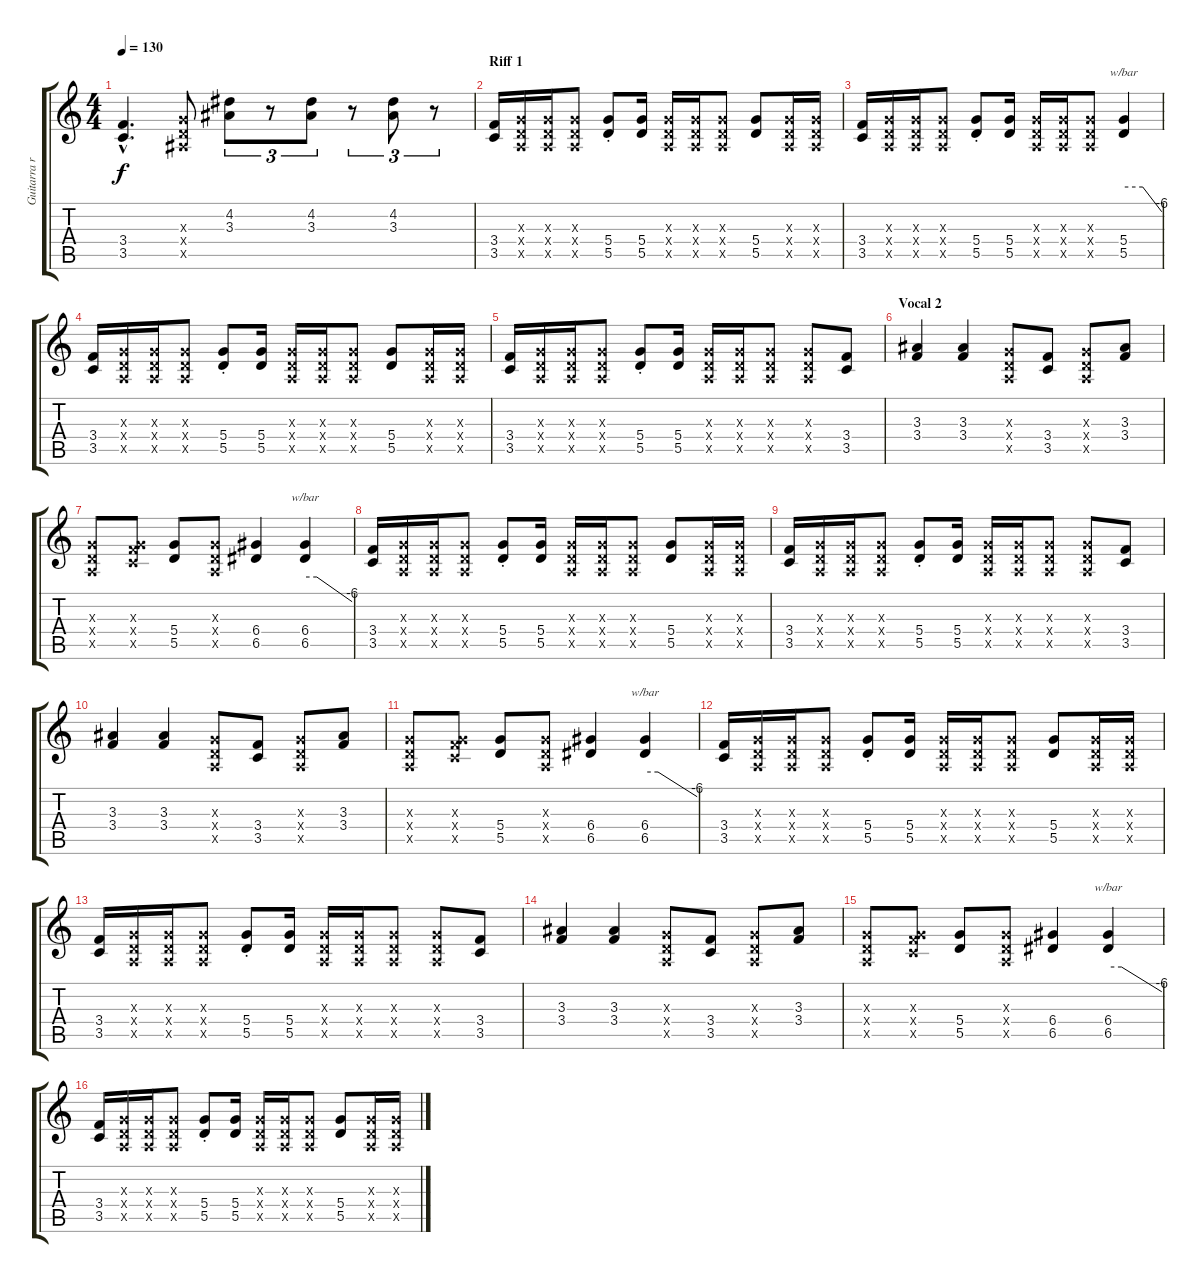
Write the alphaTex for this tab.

\track ("Guitarra rítmica" "Guitarra r") {instrument distortionguitar}
\staff {score tabs}
\tuning (E4 B3 G3 D3 A2 E2) {hide}
\ts (4 4)
\tempo 130
\clef g2
\ks c
(3.4{hac t} 3.5{hac t}).4{d dy f} (0.3{x} 0.4{x} 1.5{x}).8 (4.2 3.3).8{tu (3 2)} r.8{tu (3 2)} (4.2 3.3).8{tu (3 2)} r.8{tu (3 2)} (4.2 3.3).8{tu (3 2)} r.8{tu (3 2)} |
\section ("" "Riff 1")
(3.4 3.5).16 (0.3{x} 0.4{x} 0.5{x}).16 (0.3{x} 0.4{x} 0.5{x}).16 (0.3{x} 0.4{x} 0.5{x}).8 (5.4{st} 5.5{st}).8 (5.4 5.5).16 (0.3{x} 0.4{x} 0.5{x}).16 (0.3{x} 0.4{x} 0.5{x}).16 (0.3{x} 0.4{x} 0.5{x}).8 (5.4 5.5).8 (0.3{x} 0.4{x} 0.5{x}).16 (0.3{x} 0.4{x} 0.5{x}).16 |
(3.4 3.5).16 (0.3{x} 0.4{x} 0.5{x}).16 (0.3{x} 0.4{x} 0.5{x}).16 (0.3{x} 0.4{x} 0.5{x}).8 (5.4{st} 5.5{st}).8 (5.4 5.5).16 (0.3{x} 0.4{x} 0.5{x}).16 (0.3{x} 0.4{x} 0.5{x}).16 (0.3{x} 0.4{x} 0.5{x}).8 (5.4 5.5).4{tbe (custom default 0 0 30 0 60 -24)} |
(3.4 3.5).16 (0.3{x} 0.4{x} 0.5{x}).16 (0.3{x} 0.4{x} 0.5{x}).16 (0.3{x} 0.4{x} 0.5{x}).8 (5.4{st} 5.5{st}).8 (5.4 5.5).16 (0.3{x} 0.4{x} 0.5{x}).16 (0.3{x} 0.4{x} 0.5{x}).16 (0.3{x} 0.4{x} 0.5{x}).8 (5.4 5.5).8 (0.3{x} 0.4{x} 0.5{x}).16 (0.3{x} 0.4{x} 0.5{x}).16 |
(3.4 3.5).16 (0.3{x} 0.4{x} 0.5{x}).16 (0.3{x} 0.4{x} 0.5{x}).16 (0.3{x} 0.4{x} 0.5{x}).8 (5.4{st} 5.5{st}).8 (5.4 5.5).16 (0.3{x} 0.4{x} 0.5{x}).16 (0.3{x} 0.4{x} 0.5{x}).16 (0.3{x} 0.4{x} 0.5{x}).8 (0.3{x} 0.4{x} 0.5{x}).8 (3.4 3.5).8 |
\section ("" "Vocal 2")
(3.3 3.4).4 (3.3 3.4).4 (0.3{x} 0.4{x} 0.5{x}).8 (3.4 3.5).8 (0.3{x} 0.4{x} 0.5{x}).8 (3.3 3.4).8 |
(0.3{x} 0.4{x} 0.5{x}).8 (0.3{x} 3.4{x} 3.5{x}).8 (5.4 5.5).8 (0.3{x} 0.4{x} 0.5{x}).8 (6.4 6.5).4 (6.4 6.5).4{tbe (custom default 0 0 15 0 60 -24)} |
(3.4 3.5).16 (0.3{x} 0.4{x} 0.5{x}).16 (0.3{x} 0.4{x} 0.5{x}).16 (0.3{x} 0.4{x} 0.5{x}).8 (5.4{st} 5.5{st}).8 (5.4 5.5).16 (0.3{x} 0.4{x} 0.5{x}).16 (0.3{x} 0.4{x} 0.5{x}).16 (0.3{x} 0.4{x} 0.5{x}).8 (5.4 5.5).8 (0.3{x} 0.4{x} 0.5{x}).16 (0.3{x} 0.4{x} 0.5{x}).16 |
(3.4 3.5).16 (0.3{x} 0.4{x} 0.5{x}).16 (0.3{x} 0.4{x} 0.5{x}).16 (0.3{x} 0.4{x} 0.5{x}).8 (5.4{st} 5.5{st}).8 (5.4 5.5).16 (0.3{x} 0.4{x} 0.5{x}).16 (0.3{x} 0.4{x} 0.5{x}).16 (0.3{x} 0.4{x} 0.5{x}).8 (0.3{x} 0.4{x} 0.5{x}).8 (3.4 3.5).8 |
(3.3 3.4).4 (3.3 3.4).4 (0.3{x} 0.4{x} 0.5{x}).8 (3.4 3.5).8 (0.3{x} 0.4{x} 0.5{x}).8 (3.3 3.4).8 |
(0.3{x} 0.4{x} 0.5{x}).8 (0.3{x} 3.4{x} 3.5{x}).8 (5.4 5.5).8 (0.3{x} 0.4{x} 0.5{x}).8 (6.4 6.5).4 (6.4 6.5).4{tbe (custom default 0 0 15 0 60 -24)} |
(3.4 3.5).16 (0.3{x} 0.4{x} 0.5{x}).16 (0.3{x} 0.4{x} 0.5{x}).16 (0.3{x} 0.4{x} 0.5{x}).8 (5.4{st} 5.5{st}).8 (5.4 5.5).16 (0.3{x} 0.4{x} 0.5{x}).16 (0.3{x} 0.4{x} 0.5{x}).16 (0.3{x} 0.4{x} 0.5{x}).8 (5.4 5.5).8 (0.3{x} 0.4{x} 0.5{x}).16 (0.3{x} 0.4{x} 0.5{x}).16 |
(3.4 3.5).16 (0.3{x} 0.4{x} 0.5{x}).16 (0.3{x} 0.4{x} 0.5{x}).16 (0.3{x} 0.4{x} 0.5{x}).8 (5.4{st} 5.5{st}).8 (5.4 5.5).16 (0.3{x} 0.4{x} 0.5{x}).16 (0.3{x} 0.4{x} 0.5{x}).16 (0.3{x} 0.4{x} 0.5{x}).8 (0.3{x} 0.4{x} 0.5{x}).8 (3.4 3.5).8 |
(3.3 3.4).4 (3.3 3.4).4 (0.3{x} 0.4{x} 0.5{x}).8 (3.4 3.5).8 (0.3{x} 0.4{x} 0.5{x}).8 (3.3 3.4).8 |
(0.3{x} 0.4{x} 0.5{x}).8 (0.3{x} 3.4{x} 3.5{x}).8 (5.4 5.5).8 (0.3{x} 0.4{x} 0.5{x}).8 (6.4 6.5).4 (6.4 6.5).4{tbe (custom default 0 0 15 0 60 -24)} |
(3.4 3.5).16 (0.3{x} 0.4{x} 0.5{x}).16 (0.3{x} 0.4{x} 0.5{x}).16 (0.3{x} 0.4{x} 0.5{x}).8 (5.4{st} 5.5{st}).8 (5.4 5.5).16 (0.3{x} 0.4{x} 0.5{x}).16 (0.3{x} 0.4{x} 0.5{x}).16 (0.3{x} 0.4{x} 0.5{x}).8 (5.4 5.5).8 (0.3{x} 0.4{x} 0.5{x}).16 (0.3{x} 0.4{x} 0.5{x}).16
